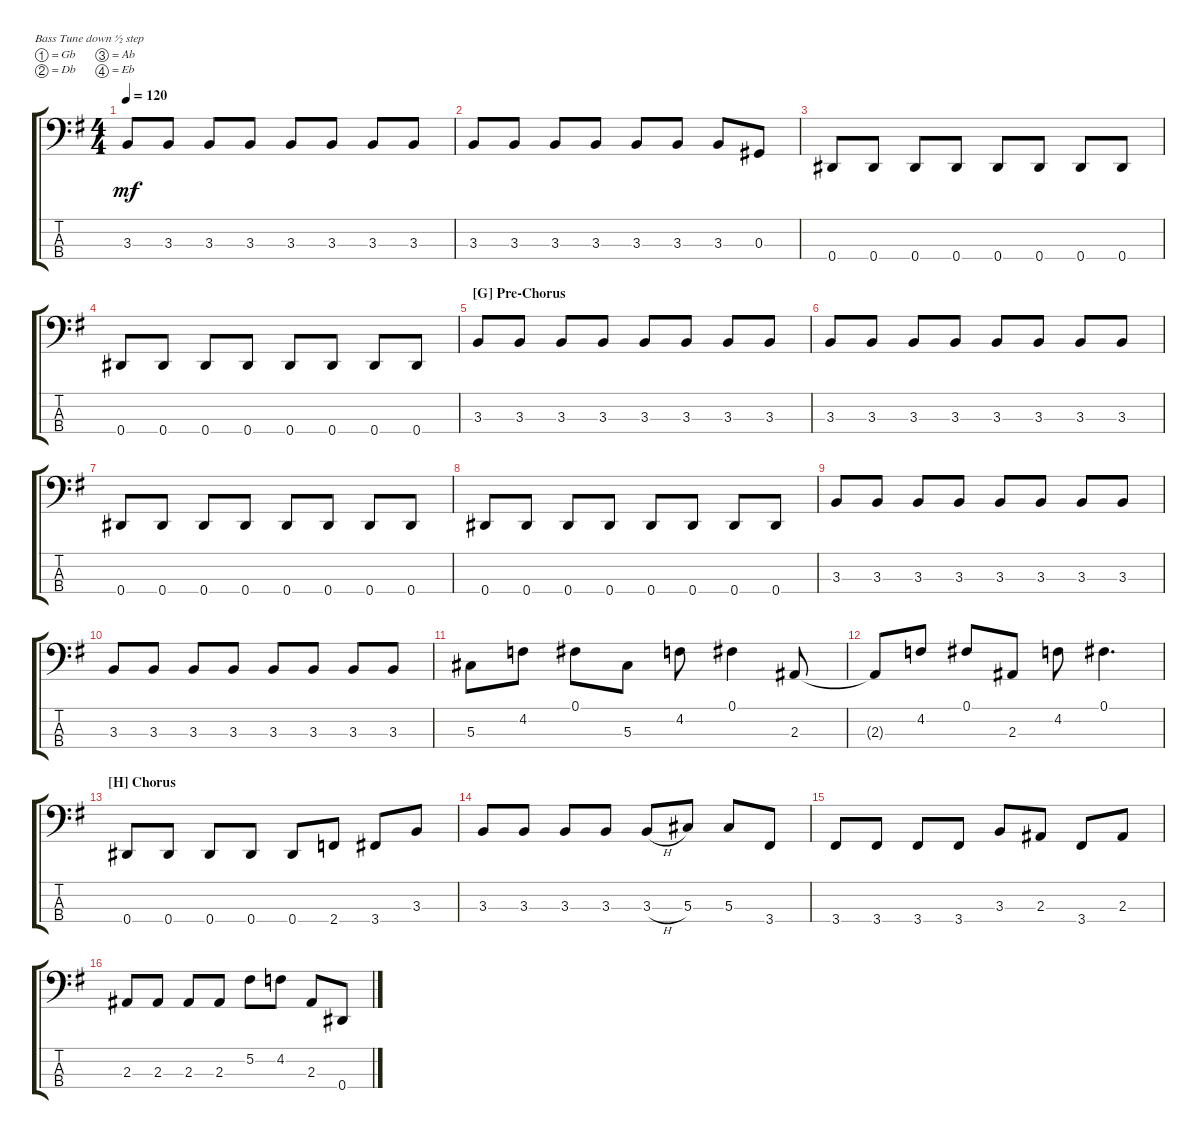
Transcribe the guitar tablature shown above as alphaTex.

\defaultSystemsLayout 4
\bracketExtendMode groupsimilarinstruments
\singleTrackTrackNamePolicy hidden
\multiTrackTrackNamePolicy hidden
\firstSystemTrackNameOrientation horizontal
\otherSystemsTrackNameOrientation horizontal
\track ("Vitaliy Dubinin" "E-Bass") {instrument electricbassfinger}
\staff {score tabs}
\tuning (Gb2 Db2 Ab1 Eb1)
\ts (4 4)
\tempo 120
\clef f4
\scale
1.03909
\ks g
3.3.8{dy mf} 3.3.8 3.3.8 3.3.8 3.3.8 3.3.8 3.3.8 3.3.8 |
\scale
0.960908 3.3.8 3.3.8 3.3.8 3.3.8 3.3.8 3.3.8 3.3.8 0.3.8 |
\scale
1.03909 0.4.8 0.4.8 0.4.8 0.4.8 0.4.8 0.4.8 0.4.8 0.4.8 |
\scale
0.960908 0.4.8 0.4.8 0.4.8 0.4.8 0.4.8 0.4.8 0.4.8 0.4.8 |
\section ("G" "Pre-Chorus")
\scale
1.03909 3.3.8 3.3.8 3.3.8 3.3.8 3.3.8 3.3.8 3.3.8 3.3.8 |
\scale
0.960908 3.3.8 3.3.8 3.3.8 3.3.8 3.3.8 3.3.8 3.3.8 3.3.8 |
\scale
1.03909 0.4.8 0.4.8 0.4.8 0.4.8 0.4.8 0.4.8 0.4.8 0.4.8 |
\scale
0.960908 0.4.8 0.4.8 0.4.8 0.4.8 0.4.8 0.4.8 0.4.8 0.4.8 |
\scale
1.03909 3.3.8 3.3.8 3.3.8 3.3.8 3.3.8 3.3.8 3.3.8 3.3.8 |
\scale
0.960908 3.3.8 3.3.8 3.3.8 3.3.8 3.3.8 3.3.8 3.3.8 3.3.8 |
\scale
1.03909 5.3.8 4.2.8 0.1.8 5.3.8 4.2.8 0.1.4 2.3.8 |
\scale
0.960908 2.3{t}.8 4.2.8 0.1.8 2.3.8 4.2.8 0.1.4{d} |
\section ("H" "Chorus")
\scale
1.03909 0.4.8 0.4.8 0.4.8 0.4.8 0.4.8 2.4.8 3.4.8 3.3.8 |
\scale
0.960908 3.3.8 3.3.8 3.3.8 3.3.8 3.3{h}.8 5.3.8 5.3.8 3.4.8 |
\scale
1.03909 3.4.8 3.4.8 3.4.8 3.4.8 3.3.8 2.3.8 3.4.8 2.3.8 |
\scale
0.960908 2.3.8 2.3.8 2.3.8 2.3.8 5.2.8 4.2.8 2.3.8 0.4.8
